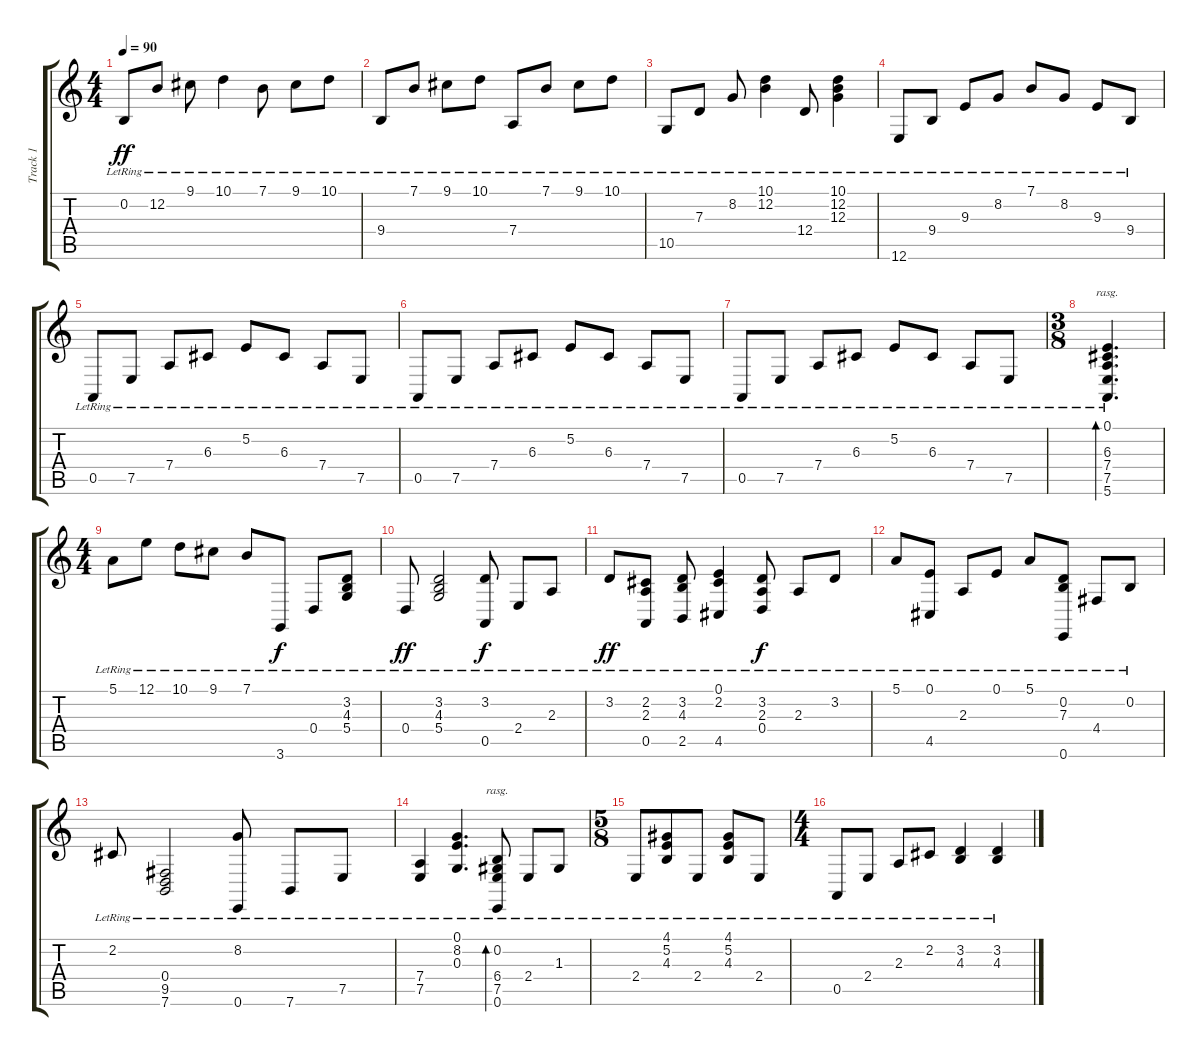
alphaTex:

\track ("Track 1" "Track 1") {instrument acousticgrandpiano}
\staff {score tabs}
\tuning (E4 B3 G3 D3 A2 E2) {hide}
\ts (4 4)
\tempo 90
\clef g2
\ks c
0.2{lr}.8{dy ff} 12.2{lr}.8 9.1{lr}.8 10.1{lr}.4 7.1{lr}.8 9.1{lr}.8 10.1{lr}.8 |
9.4{lr}.8 7.1{lr}.8 9.1{lr}.8 10.1{lr}.8 7.4{lr}.8 7.1{lr}.8 9.1{lr}.8 10.1{lr}.8 |
10.5{lr}.8 7.3{lr}.8 8.2{lr}.8 (10.1{lr} 12.2{lr}).4 12.4{lr}.8 (10.1{lr} 12.2{lr} 12.3{lr}).4 |
12.6{lr}.8 9.4{lr}.8 9.3{lr}.8 8.2{lr}.8 7.1{lr}.8 8.2{lr}.8 9.3{lr}.8 9.4{lr}.8 |
0.5{lr}.8 7.5{lr}.8 7.4{lr}.8 6.3{lr}.8 5.2{lr}.8 6.3{lr}.8 7.4{lr}.8 7.5{lr}.8 |
0.5{lr}.8 7.5{lr}.8 7.4{lr}.8 6.3{lr}.8 5.2{lr}.8 6.3{lr}.8 7.4{lr}.8 7.5{lr}.8 |
0.5{lr}.8 7.5{lr}.8 7.4{lr}.8 6.3{lr}.8 5.2{lr}.8 6.3{lr}.8 7.4{lr}.8 7.5{lr}.8 |
\ts (3 8)
(0.1{lr} 6.3{lr} 7.4{lr} 7.5{lr} 5.6{lr}).4{d bd 240 rasg ii} |
\ts (4 4)
5.1{lr}.8 12.1{lr}.8 10.1{lr}.8 9.1{lr}.8 7.1{lr}.8 3.6{lr}.8{dy f} 0.4{lr}.8 (3.2{lr} 4.3{lr} 5.4{lr}).8 |
0.4{lr}.8{dy ff} (3.2{lr} 4.3{lr} 5.4{lr}).2 (3.2{lr} 0.5{lr}).8{dy f} 2.4{lr}.8 2.3{lr}.8 |
3.2{lr}.8{dy ff} (2.2{lr} 2.3{lr} 0.5{lr}).8 (3.2{lr} 4.3{lr} 2.5{lr}).8 (0.1{lr} 2.2{lr} 4.5{lr}).4 (3.2{lr} 2.3{lr} 0.4{lr}).8{dy f} 2.3{lr}.8 3.2{lr}.8 |
5.1{lr}.8 (0.1{lr} 4.5{lr}).8 2.3{lr}.8 0.1{lr}.8 5.1{lr}.8 (0.2{lr} 7.3{lr} 0.6{lr}).8 4.4{lr}.8 0.2{lr}.8 |
2.2{lr}.8 (0.4{lr} 9.5{lr} 7.6{lr}).2 (8.2{lr} 0.6{lr}).8 7.6{lr}.8 7.5{lr}.8 |
(7.4{lr} 7.5{lr}).4 (0.1{lr} 8.2{lr} 0.3{lr}).4{d} (0.2{lr} 6.4{lr} 7.5{lr} 0.6{lr}).8{bd 240 rasg ii} 2.4{lr}.8 1.3{lr}.8 |
\ts (5 8)
2.4{lr}.8 (4.1{lr} 5.2{lr} 4.3{lr}).8 2.4{lr}.8 (4.1{lr} 5.2{lr} 4.3{lr}).8 2.4{lr}.8 |
\ts (4 4)
0.5{lr}.8 2.4{lr}.8 2.3{lr}.8 2.2{lr}.8 (3.2{lr} 4.3{lr}).4 (3.2{lr} 4.3{lr}).4
